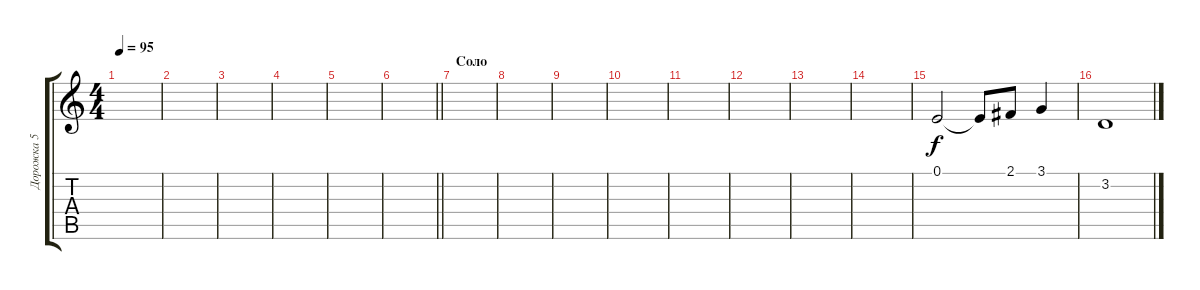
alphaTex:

\track ("Дорожка 5" "Дорожка 5") {instrument synthstrings1}
\staff {score tabs}
\tuning (E4 B3 G3 D3 A2 E2) {hide}
\ts (4 4)
\tempo 95
\clef g2
\ks c
|
|
|
|
|
\barLineRight lightlight
|
\section ("" "Соло")
|
|
|
|
|
|
|
|
0.1.2 0.1{t}.8 2.1.8 3.1.4 |
3.2.1
